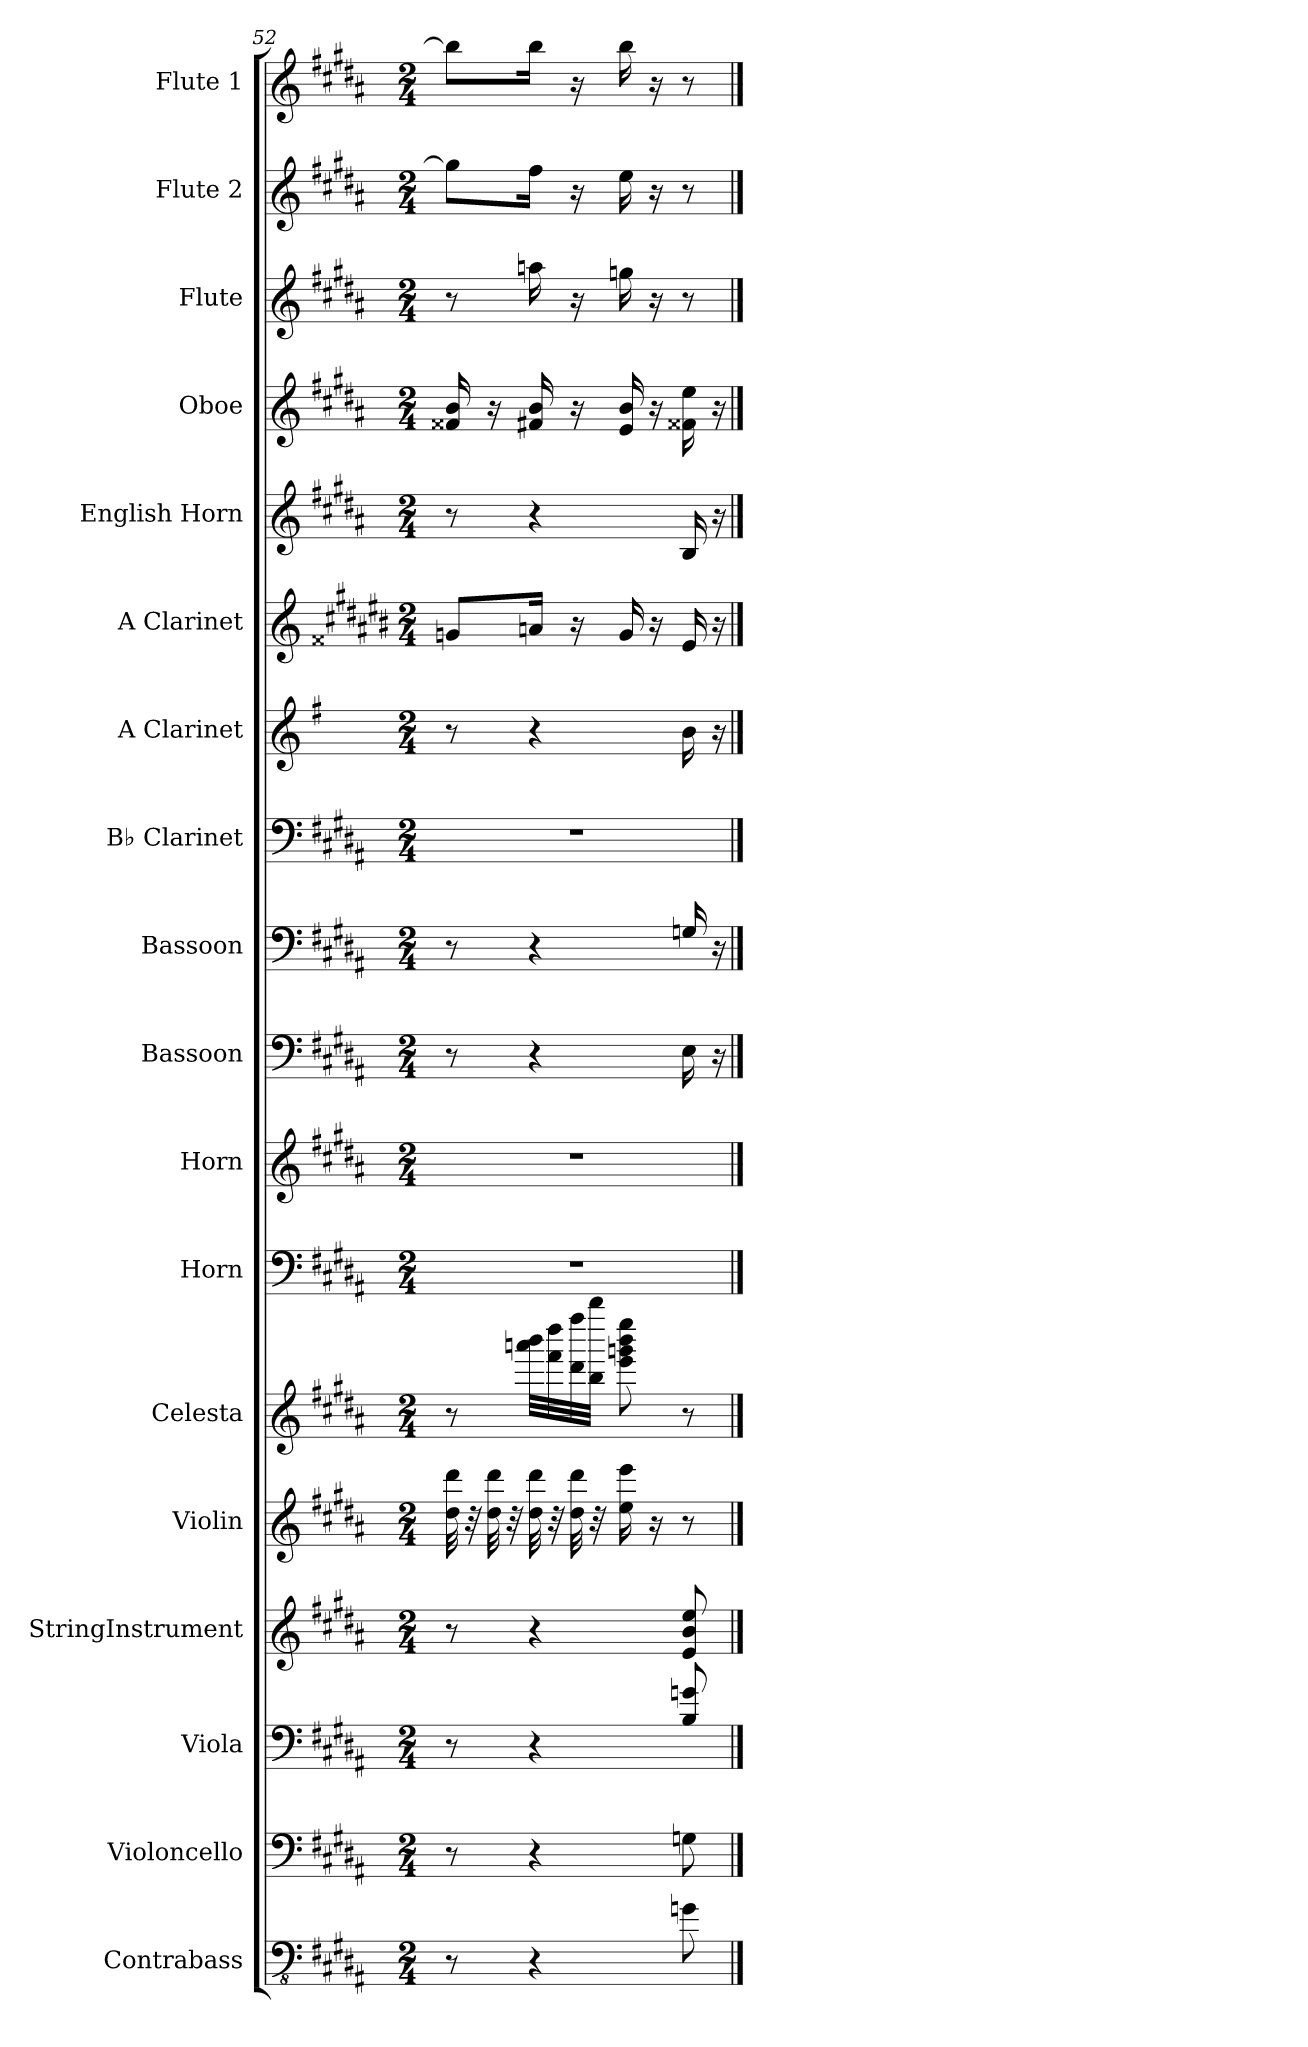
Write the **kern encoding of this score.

**kern	**kern	**kern	**kern	**kern	**kern	**kern	**kern	**kern	**kern	**kern	**kern	**kern	**kern	**kern	**kern	**kern	**kern
*part18	*part17	*part16	*part15	*part14	*part13	*part12	*part11	*part10	*part9	*part8	*part7	*part6	*part5	*part4	*part3	*part2	*part1
*staff18	*staff17	*staff16	*staff15	*staff14	*staff13	*staff12	*staff11	*staff10	*staff9	*staff8	*staff7	*staff6	*staff5	*staff4	*staff3	*staff2	*staff1
*I"Contrabass	*I"Violoncello	*I"Viola	*I"StringInstrument	*I"Violin	*I"Celesta	*I"Horn	*I"Horn	*I"Bassoon	*I"Bassoon	*I"B♭ Clarinet	*I"A Clarinet	*I"A Clarinet	*I"English Horn	*I"Oboe	*I"Flute	*I"Flute 2	*I"Flute 1
*I'Cb.	*I'Vlc.	*I'Vla.	*	*I'Vln.	*I'Cel.	*	*I'Hn	*I'Bsn.	*I'Bsn.	*I'B♭ Cl.	*I'A Cl.	*I'A Cl.	*I'E. Hn.	*I'Ob.	*I'Fl.	*I'Fl. 2	*I'Fl. 1
!!LO:PB:g=z
*clefFv4	*clefF4	*	*clefG2	*clefG2	*	*clefF4	*clefG2	*clefF4	*	*clefF4	*clefG2	*clefG2	*clefG2	*clefG2	*clefG2	*clefG2	*clefG2
*ITrd7c12	*	*	*	*	*	*ITrd4c7	*ITrd4c7	*	*	*ITrd1c2	*ITrd2c3	*ITrd2c3	*ITrd4c7	*	*	*	*
*k[f#c#g#d#a#]	*k[f#c#g#d#a#]	*k[f#c#g#d#a#]	*k[f#c#g#d#a#]	*k[f#c#g#d#a#]	*k[f#c#g#d#a#]	*k[f#c#g#d#]	*k[f#c#g#d#]	*k[f#c#g#d#a#]	*k[f#c#g#d#a#]	*k[f#c#g#]	*k[f#c#g#d#]	*k[f##c#g#d#a#e#b#]	*k[f#c#g#d#]	*k[f#c#g#d#a#]	*k[f#c#g#d#a#]	*k[f#c#g#d#a#]	*k[f#c#g#d#a#]
*B:	*B:	*B:	*B:	*B:	*B:	*E:	*E:	*B:	*B:	*A:	*E:	*G#:	*E:	*B:	*B:	*B:	*B:
*M2/4	*M2/4	*M2/4	*M2/4	*M2/4	*M2/4	*M2/4	*M2/4	*M2/4	*M2/4	*M2/4	*M2/4	*M2/4	*M2/4	*M2/4	*M2/4	*M2/4	*M2/4
=52	=52	=52	=52	=52	=52	=52	=52	=52	=52	=52	=52	=52	=52	=52	=52	=52	=52
8r	8r	8r	8r	32dd#\ 32ddd#\	8r	2r	2r	8r	8r	2r	8r	8en/L	8r	16f##X/ 16b/	8r	8gg\L]	8bb\L]
.	.	.	.	32r	.	.	.	.	.	.	.	.	.	.	.	.	.
.	.	.	.	32dd#\ 32ddd#\	.	.	.	.	.	.	.	.	.	16r	.	.	.
.	.	.	.	32r	.	.	.	.	.	.	.	.	.	.	.	.	.
4r	4r	4r	4r	32dd#\ 32ddd#\	32aaan\ 32bbb\LLL	.	.	4r	4r	.	4r	16f#X/Jk	4r	16f#X/ 16b/	16aan\	16ff#\Jk	16bb\Jk
.	.	.	.	32r	32fff#\ 32dddd#\	.	.	.	.	.	.	.	.	.	.	.	.
.	.	.	.	32dd#\ 32ddd#\	32ddd#\ 32ffff#\	.	.	.	.	.	.	16r	.	16r	16r	16r	16r
.	.	.	.	32r	32bb\ 32bbbb\JJJ	.	.	.	.	.	.	.	.	.	.	.	.
.	.	.	.	16ee\ 16eee\	8eee\ 8gggn\ 8bbb\ 8eeee\	.	.	.	.	.	.	16e/	.	16e/ 16b/	16ggn\	16ee\	16bb\
.	.	.	.	16r	.	.	.	.	.	.	.	16r	.	16r	16r	16r	16r
8GGn\	8Gn\	8B/ 8gn/	8e/ 8b/ 8ee/	8r	8r	.	.	16E\	16Gn/	.	16g#\	16c#/	16E/	16f##X\ 16ee\	8r	8r	8r
.	.	.	.	.	.	.	.	16r	16r	.	16r	16r	16r	16r	.	.	.
==	==	==	==	==	==	==	==	==	==	==	==	==	==	==	==	==	==
*-	*-	*-	*-	*-	*-	*-	*-	*-	*-	*-	*-	*-	*-	*-	*-	*-	*-
